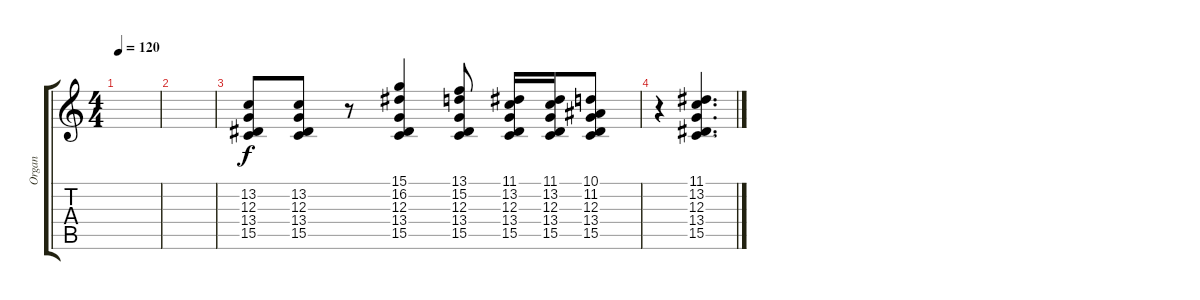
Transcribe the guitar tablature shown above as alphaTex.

\track ("Organ" "Organ") {instrument churchorgan}
\staff {score tabs}
\tuning (E4 B3 G3 D3 A2 E2) {hide}
\ts (4 4)
\tempo 120
\clef g2
\ks c
|
|
(13.2 12.3 13.4 15.5).8{instrument churchorgan} (13.2 12.3 13.4 15.5).8 r.8 (15.1 16.2 12.3 13.4 15.5).4 (13.1 15.2 12.3 13.4 15.5).8 (11.1 13.2 12.3 13.4 15.5).16 (11.1 13.2 12.3 13.4 15.5).16 (10.1 11.2 12.3 13.4 15.5).8 |
r.4 (11.1 13.2 12.3 13.4 15.5).4{d}
